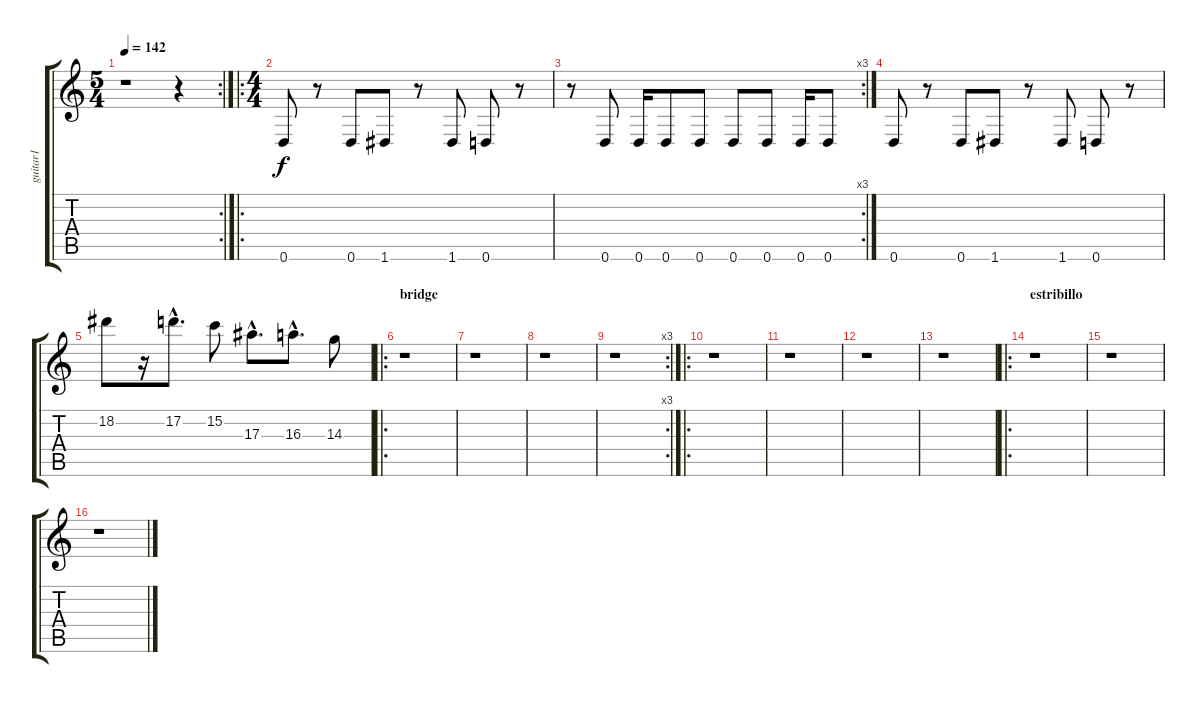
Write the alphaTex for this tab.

\track ("guitar1" "guitar1") {instrument overdrivenguitar}
\staff {score tabs}
\tuning (D4 A3 F3 C3 G2 D2) {hide}
\rc 2
\ts (5 4)
\tempo 142
\clef g2
\ks c
r.1{dy f} r.4 |
\ro
\ts (4 4)
0.6.8 r.8 0.6.8 1.6.8 r.8 1.6.8 0.6.8 r.8 |
\rc 3
r.8 0.6.8 0.6.16 0.6.8 0.6.8 0.6.8 0.6.8 0.6.16 0.6.8 |
0.6.8 r.8 0.6.8 1.6.8 r.8 1.6.8 0.6.8 r.8 |
18.2.8 r.16 17.2{hac}.8{d} 15.2.8 17.3{hac}.8{d} 16.3{hac}.8{d} 14.3.8 |
\ro
\section ("" "bridge")
r.1 |
r.1 |
r.1 |
\rc 3
r.1 |
\ro
r.1 |
r.1 |
r.1 |
r.1 |
\ro
\section ("" "estribillo")
r.1 |
r.1 |
r.1
